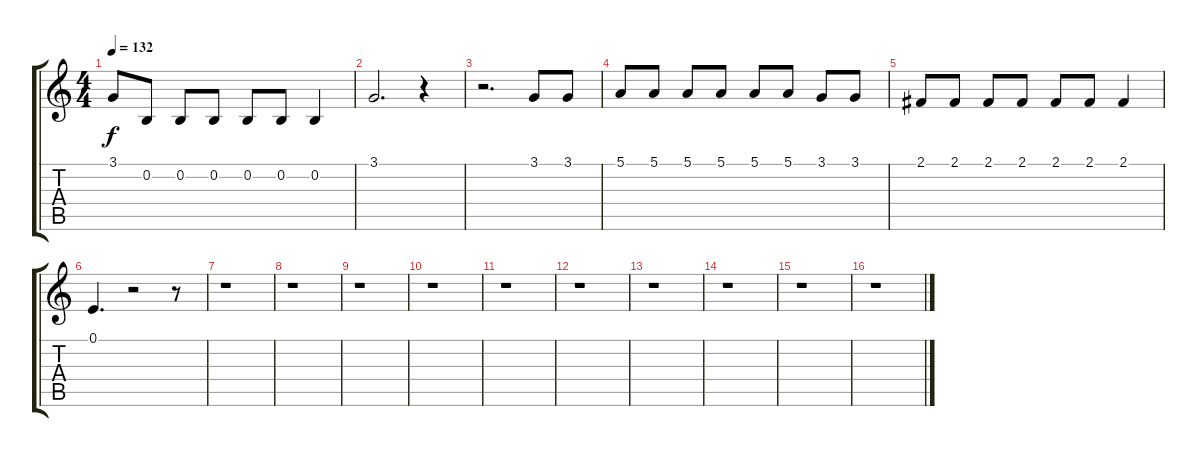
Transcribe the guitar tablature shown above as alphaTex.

\track "" {instrument clarinet}
\staff {score tabs}
\tuning (E4 B3 G3 D3 A2 E2) {hide}
\ts (4 4)
\tempo 132
\clef g2
\ks c
3.1.8{dy f} 0.2.8 0.2.8 0.2.8 0.2.8 0.2.8 0.2.4 |
3.1.2{d} r.4 |
r.2{d} 3.1.8 3.1.8 |
5.1.8 5.1.8 5.1.8 5.1.8 5.1.8 5.1.8 3.1.8 3.1.8 |
2.1.8 2.1.8 2.1.8 2.1.8 2.1.8 2.1.8 2.1.4 |
0.1.4{d} r.2 r.8 |
r.1 |
r.1 |
r.1 |
r.1 |
r.1 |
r.1 |
r.1 |
r.1 |
r.1 |
r.1
